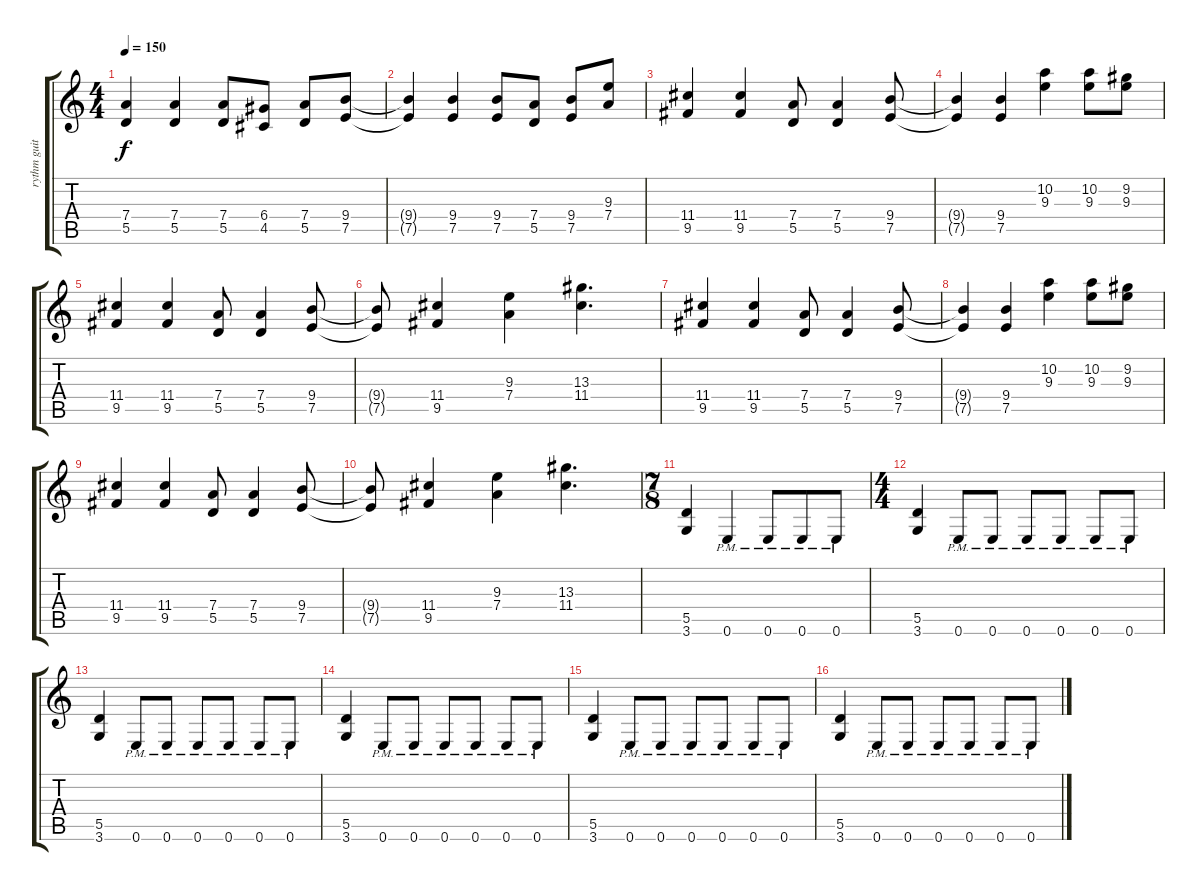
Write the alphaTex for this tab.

\track ("rythm guitar" "rythm guit") {instrument distortionguitar}
\staff {score tabs}
\tuning (E4 B3 G3 D3 A2 E2) {hide}
\ts (4 4)
\tempo 150
\clef g2
\ks c
(7.4{t} 5.5{t}).4{dy f} (7.4 5.5).4 (7.4 5.5).8 (6.4 4.5).8 (7.4 5.5).8 (9.4 7.5).8 |
(9.4{t} 7.5{t}).4 (9.4 7.5).4 (9.4 7.5).8 (7.4 5.5).8 (9.4 7.5).8 (9.3 7.4).8 |
(11.4 9.5).4 (11.4 9.5).4 (7.4 5.5).8 (7.4 5.5).4 (9.4 7.5).8 |
(9.4{t} 7.5{t}).4 (9.4 7.5).4 (10.2 9.3).4 (10.2 9.3).8 (9.2 9.3).8 |
(11.4 9.5).4 (11.4 9.5).4 (7.4 5.5).8 (7.4 5.5).4 (9.4 7.5).8 |
(9.4{t} 7.5{t}).8 (11.4 9.5).4 (9.3 7.4).4 (13.3 11.4).4{d} |
(11.4 9.5).4 (11.4 9.5).4 (7.4 5.5).8 (7.4 5.5).4 (9.4 7.5).8 |
(9.4{t} 7.5{t}).4 (9.4 7.5).4 (10.2 9.3).4 (10.2 9.3).8 (9.2 9.3).8 |
(11.4 9.5).4 (11.4 9.5).4 (7.4 5.5).8 (7.4 5.5).4 (9.4 7.5).8 |
(9.4{t} 7.5{t}).8 (11.4 9.5).4 (9.3 7.4).4 (13.3 11.4).4{d} |
\ts (7 8)
(5.5 3.6).4 0.6{pm}.4 0.6{pm}.8 0.6{pm}.8 0.6{pm}.8 |
\ts (4 4)
(5.5 3.6).4 0.6{pm}.8 0.6{pm}.8 0.6{pm}.8 0.6{pm}.8 0.6{pm}.8 0.6{pm}.8 |
(5.5 3.6).4 0.6{pm}.8 0.6{pm}.8 0.6{pm}.8 0.6{pm}.8 0.6{pm}.8 0.6{pm}.8 |
(5.5 3.6).4 0.6{pm}.8 0.6{pm}.8 0.6{pm}.8 0.6{pm}.8 0.6{pm}.8 0.6{pm}.8 |
(5.5 3.6).4 0.6{pm}.8 0.6{pm}.8 0.6{pm}.8 0.6{pm}.8 0.6{pm}.8 0.6{pm}.8 |
(5.5 3.6).4 0.6{pm}.8 0.6{pm}.8 0.6{pm}.8 0.6{pm}.8 0.6{pm}.8 0.6{pm}.8
